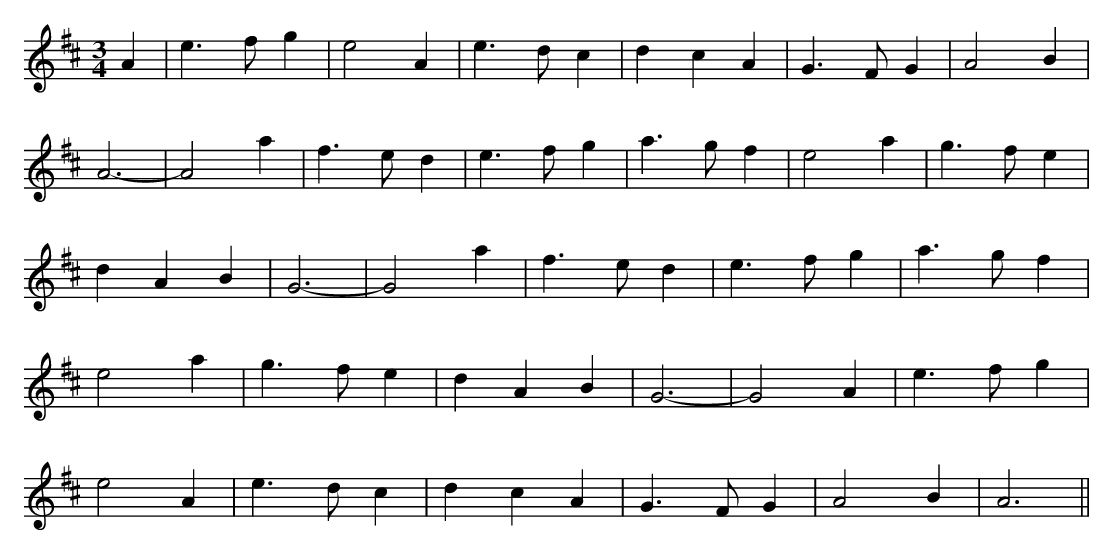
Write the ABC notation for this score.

X:1
M:3/4
K:D
A2|e3f g2|e4 A2|e3d c2|d2c2A2|G3F G2|A4B2|
A6-|A4 a2|f3e d2|e3f g2|a3g f2|e4 a2|g3fe2|
d2A2B2|G6-|G4 a2|f3e d2|e3f g2|a3g f2|
e4 a2|g3f e2|d2A2B2|G6-|G4 A2|e3f g2|
e4A2|e3dc2|d2c2A2|G3F G2|A4 B2|A6||
